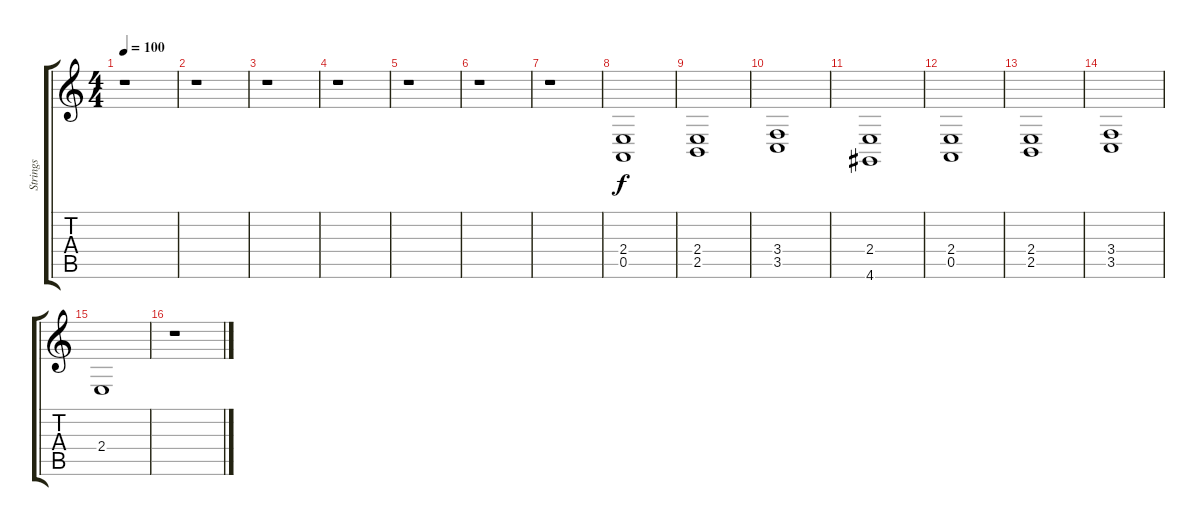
\track ("Strings" "Strings") {instrument pad2warm}
\staff {score tabs}
\tuning (E4 B3 G3 D3 A2 E2) {hide}
\ts (4 4)
\tempo 100
\clef g2
\ks c
r.1{dy f} |
r.1 |
r.1 |
r.1 |
r.1 |
r.1 |
r.1 |
(2.4 0.5).1{volume 10 balance 8} |
(2.4 2.5).1 |
(3.4 3.5).1 |
(2.4 4.6).1 |
(2.4 0.5).1 |
(2.4 2.5).1 |
(3.4 3.5).1 |
2.4.1 |
r.1
